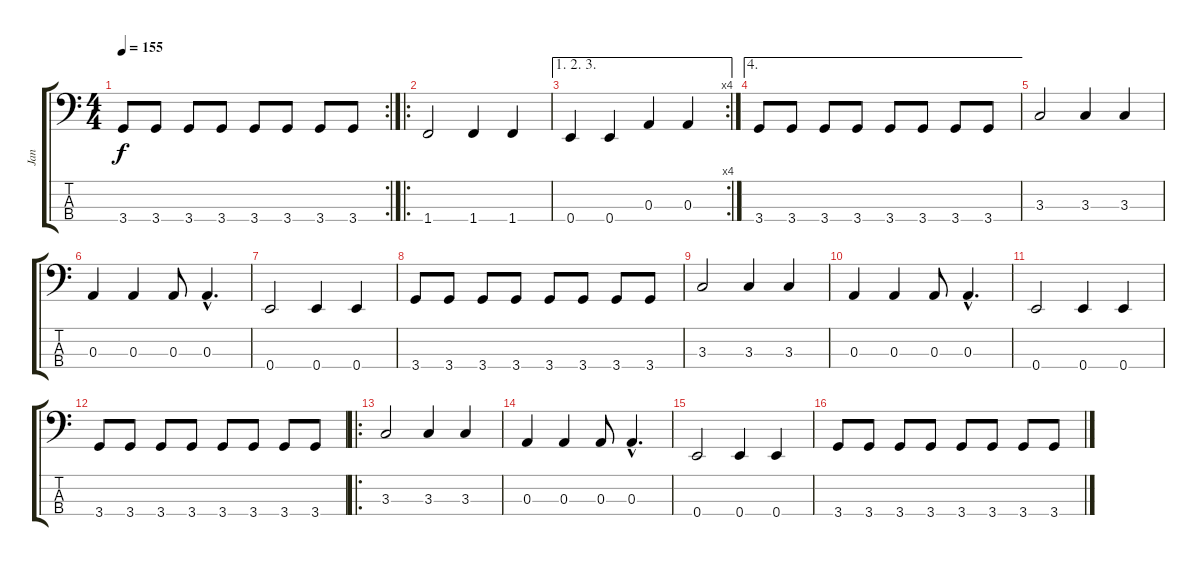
\track ("Jan" "Jan") {instrument electricbassfinger}
\staff {score tabs}
\tuning (G2 D2 A1 E1) {hide}
\rc 2
\ts (4 4)
\tempo 155
\clef f4
\ks c
3.4.8{dy f} 3.4.8 3.4.8 3.4.8 3.4.8 3.4.8 3.4.8 3.4.8 |
\ro
1.4.2 1.4.4 1.4.4 |
\ae (1 2 3)
\rc 4
0.4.4 0.4.4 0.3.4 0.3.4 |
\ae 4
3.4.8 3.4.8 3.4.8 3.4.8 3.4.8 3.4.8 3.4.8 3.4.8 |
3.3.2 3.3.4 3.3.4 |
0.3.4 0.3.4 0.3.8 0.3{hac}.4{d} |
0.4.2 0.4.4 0.4.4 |
3.4.8 3.4.8 3.4.8 3.4.8 3.4.8 3.4.8 3.4.8 3.4.8 |
3.3.2 3.3.4 3.3.4 |
0.3.4 0.3.4 0.3.8 0.3{hac}.4{d} |
0.4.2 0.4.4 0.4.4 |
3.4.8 3.4.8 3.4.8 3.4.8 3.4.8 3.4.8 3.4.8 3.4.8 |
\ro
3.3.2 3.3.4 3.3.4 |
0.3.4 0.3.4 0.3.8 0.3{hac}.4{d} |
0.4.2 0.4.4 0.4.4 |
3.4.8 3.4.8 3.4.8 3.4.8 3.4.8 3.4.8 3.4.8 3.4.8
